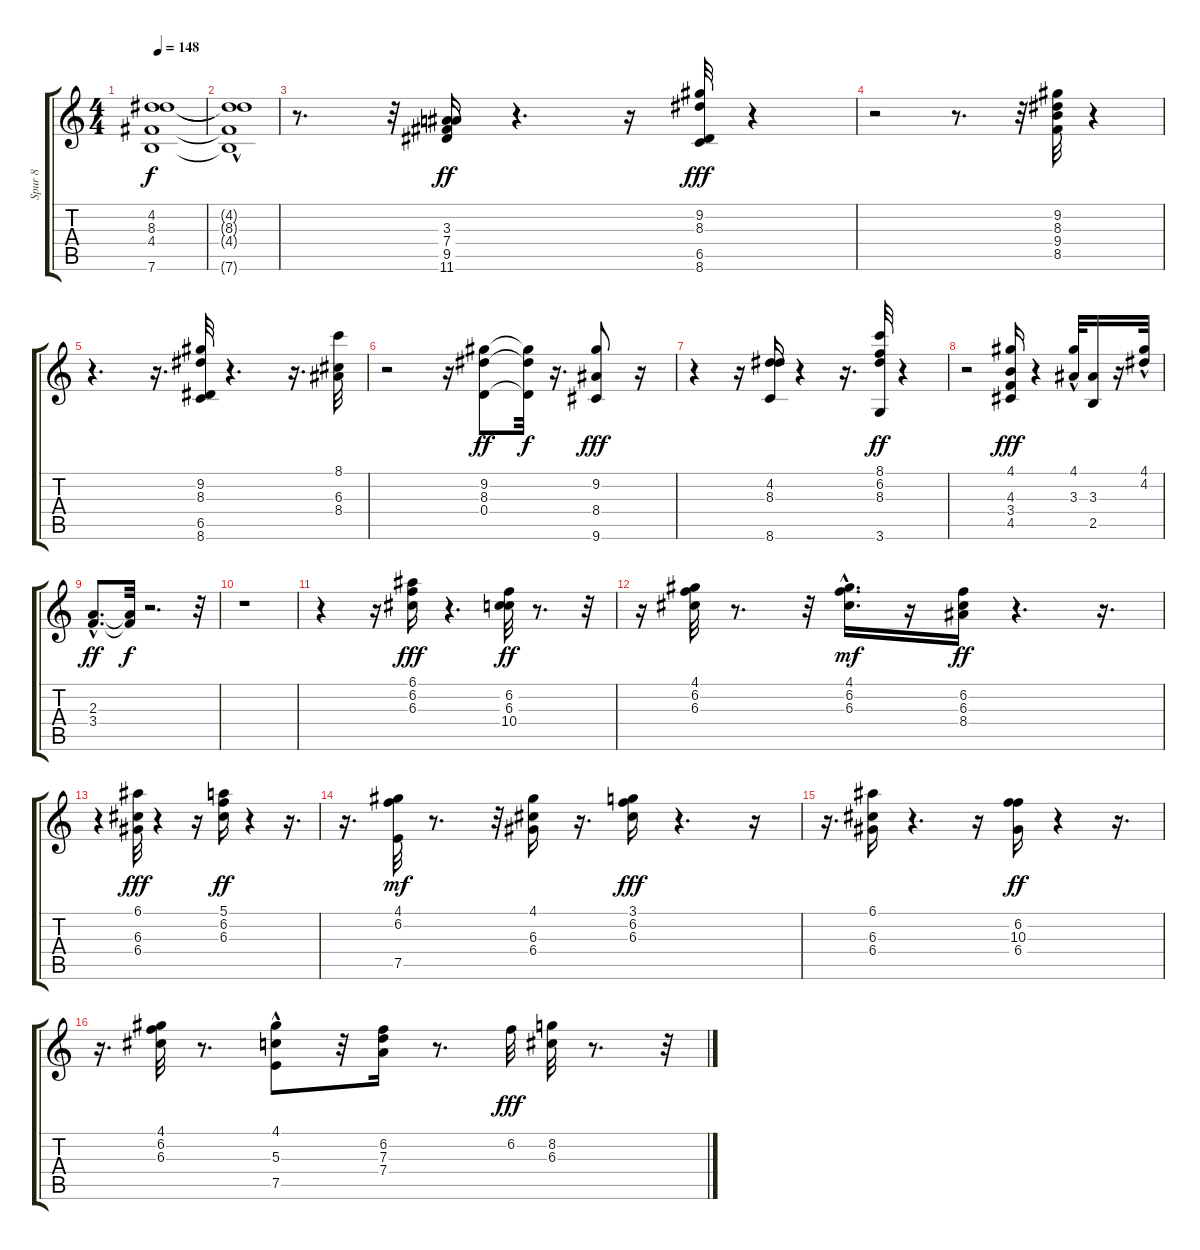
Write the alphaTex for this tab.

\track ("Spur 8" "Spur 8") {instrument electricguitarmuted}
\staff {score tabs}
\tuning (E4 B3 G3 D3 A2 E2) {hide}
\ts (4 4)
\tempo 148
\clef g2
\ks c
(4.2{t} 8.3{t} 4.4{t} 7.6{t}).1{dy f} |
(4.2{t} 8.3{t} 4.4{t} 7.6{hac t}).1 |
r.8{d} r.32 (3.3 7.4 9.5 11.6).16{dy ff} r.4{d} r.16 (9.2 8.3 6.5 8.6).32{dy fff} r.4 |
r.2 r.8{d} r.32 (9.2 8.3 9.4 8.5).32 r.4 |
r.4{d} r.16{d} (9.2 8.3 6.5 8.6).32 r.4{d} r.16{d} (8.1 6.3 8.4).32 |
r.2 r.16 (9.2 8.3 0.4).8{dy ff} (9.2{t} 8.3{t} 0.4{t}).32{dy f} r.16{d} (9.2 8.4 9.6).8{dy fff} r.16 |
r.4 r.16 (4.2 8.3 8.6).16 r.4 r.16{d} (8.1 6.2 8.3 3.6).32{dy ff} r.4 |
r.2 (4.1 4.3 3.4 4.5).16{dy fff} r.4 (4.1{hac} 3.3{hac}).32 (3.3 2.5).16 r.16 (4.1{hac} 4.2{hac}).32 |
(2.3{hac} 3.4{hac}).8{d dy ff} (2.3{t} 3.4{t}).32{dy f} r.2{d} r.32 |
r.1 |
r.4 r.16 (6.1 6.2 6.3).16{dy fff} r.4{d} (6.2 6.3 10.4).32{dy ff} r.8{d} r.32 |
r.16 (4.1 6.2 6.3).32 r.8{d} r.32 (4.1{hac} 6.2{hac} 6.3{hac}).16{d dy mf} r.16 (6.2 6.3 8.4).16{dy ff} r.4{d} r.16{d} |
r.4 (6.1 6.3 6.4).32{dy fff} r.4 r.16 (5.1 6.2 6.3).16{dy ff} r.4 r.16{d} |
r.16{d} (4.1 6.2 7.5).32{dy mf} r.8{d} r.32 (4.1 6.3 6.4).16 r.16{d} (3.1 6.2 6.3).16{dy fff} r.4{d} r.16 |
r.16{d} (6.1 6.3 6.4).16 r.4{d} r.16 (6.2 10.3 6.4).16{dy ff} r.4 r.16{d} |
r.16{d} (4.1 6.2 6.3).32 r.8{d} (4.1 5.3{hac} 7.5{hac}).8 r.32 (6.2 7.3 7.4).16 r.8{d} 6.2.32{dy fff} (8.2 6.3).32 r.8{d} r.32
